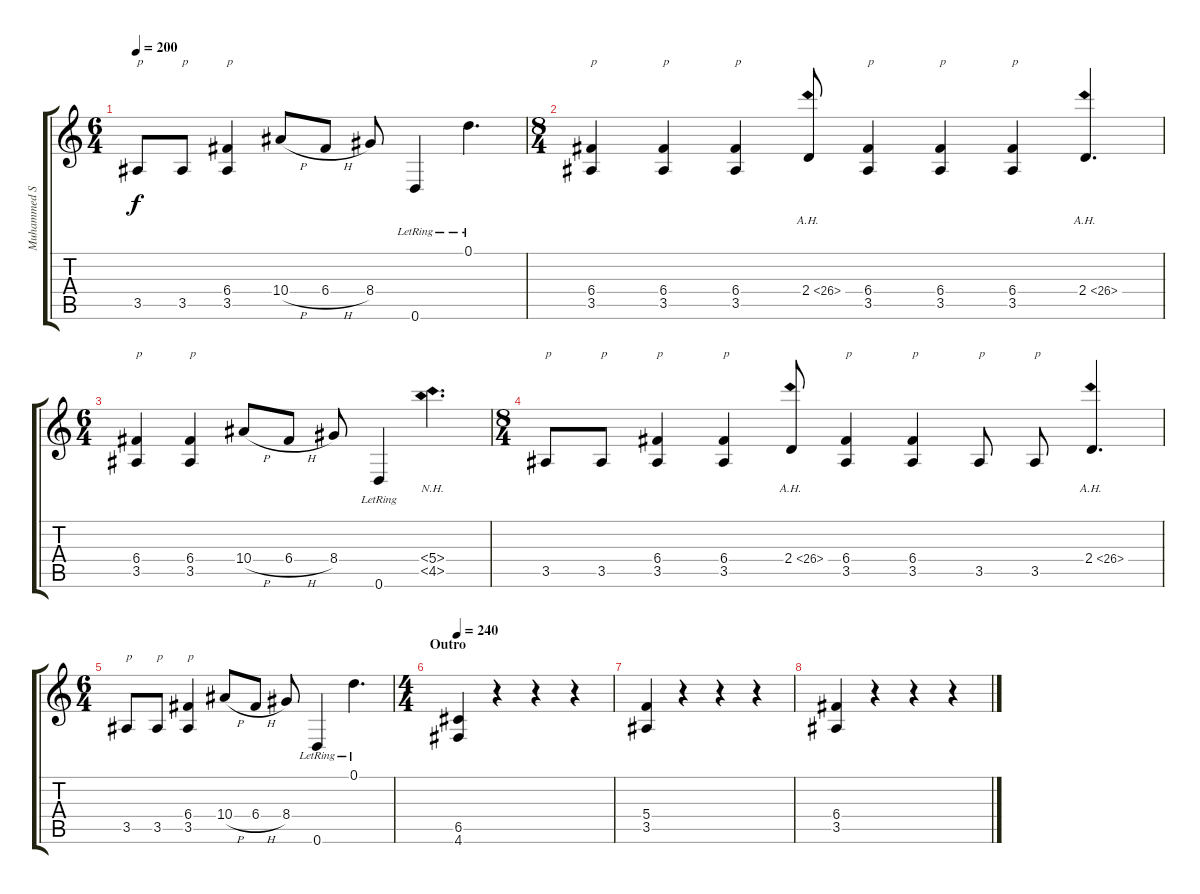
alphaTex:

\track ("Muhammed Suicmez" "Muhammed S") {instrument distortionguitar}
\staff {score tabs}
\tuning (D4 A3 F3 C3 G2 D2) {hide}
\ts (6 4)
\tempo 200
\clef g2
\ks c
3.5.8{txt "p" dy f} 3.5.8{txt "p"} (6.4 3.5).4{txt "p"} 10.4{h}.8 6.4{h}.8 8.4.8 0.6{lr}.4 0.1{lr}.4{d} |
\ts (8 4)
(6.4 3.5).4{txt "p"} (6.4 3.5).4{txt "p"} (6.4 3.5).4{txt "p"} 2.4{ah 24}.8 (6.4 3.5).4{txt "p"} (6.4 3.5).4{txt "p"} (6.4 3.5).4{txt "p"} 2.4{ah 24}.4{d} |
\ts (6 4)
(6.4 3.5).4{txt "p"} (6.4 3.5).4{txt "p"} 10.4{h}.8 6.4{h}.8 8.4.8 0.6{lr}.4 (5.4{nh} 4.5{nh}).4{d} |
\ts (8 4)
3.5.8{txt "p"} 3.5.8{txt "p"} (6.4 3.5).4{txt "p"} (6.4 3.5).4{txt "p"} 2.4{ah 24}.8 (6.4 3.5).4{txt "p"} (6.4 3.5).4{txt "p"} 3.5.8{txt "p"} 3.5.8{txt "p"} 2.4{ah 24}.4{d} |
\ts (6 4)
3.5.8{txt "p"} 3.5.8{txt "p"} (6.4 3.5).4{txt "p"} 10.4{h}.8 6.4{h}.8 8.4.8 0.6{lr}.4 0.1{lr}.4{d} |
\ts (4 4)
\section ("" "Outro")
\tempo 240
(6.5 4.6).4 r.4 r.4 r.4 |
(5.4 3.5).4 r.4 r.4 r.4 |
(6.4 3.5).4 r.4 r.4 r.4
